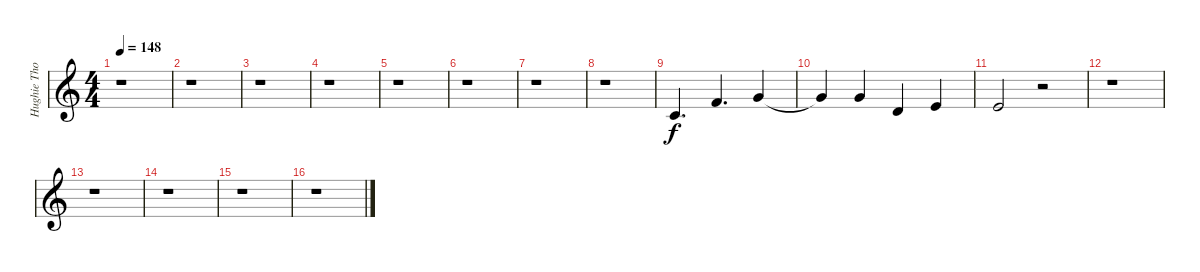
\track ("Hughie Thomasson Vocals" "Hughie Tho") {instrument violin}
\staff {score}
\tuning (E4 B3 G3 D3 A2 E2) {hide}
\ts (4 4)
\tempo 148
\clef g2
\ks c
r.1{dy f} |
r.1 |
r.1 |
r.1 |
r.1 |
r.1 |
r.1 |
r.1 |
5.3.4{d} 6.2.4{d} 8.2.4 |
8.2{t}.4 8.2.4 7.3.4 5.2.4 |
5.2.2 r.2 |
r.1 |
r.1 |
r.1 |
r.1 |
r.1
